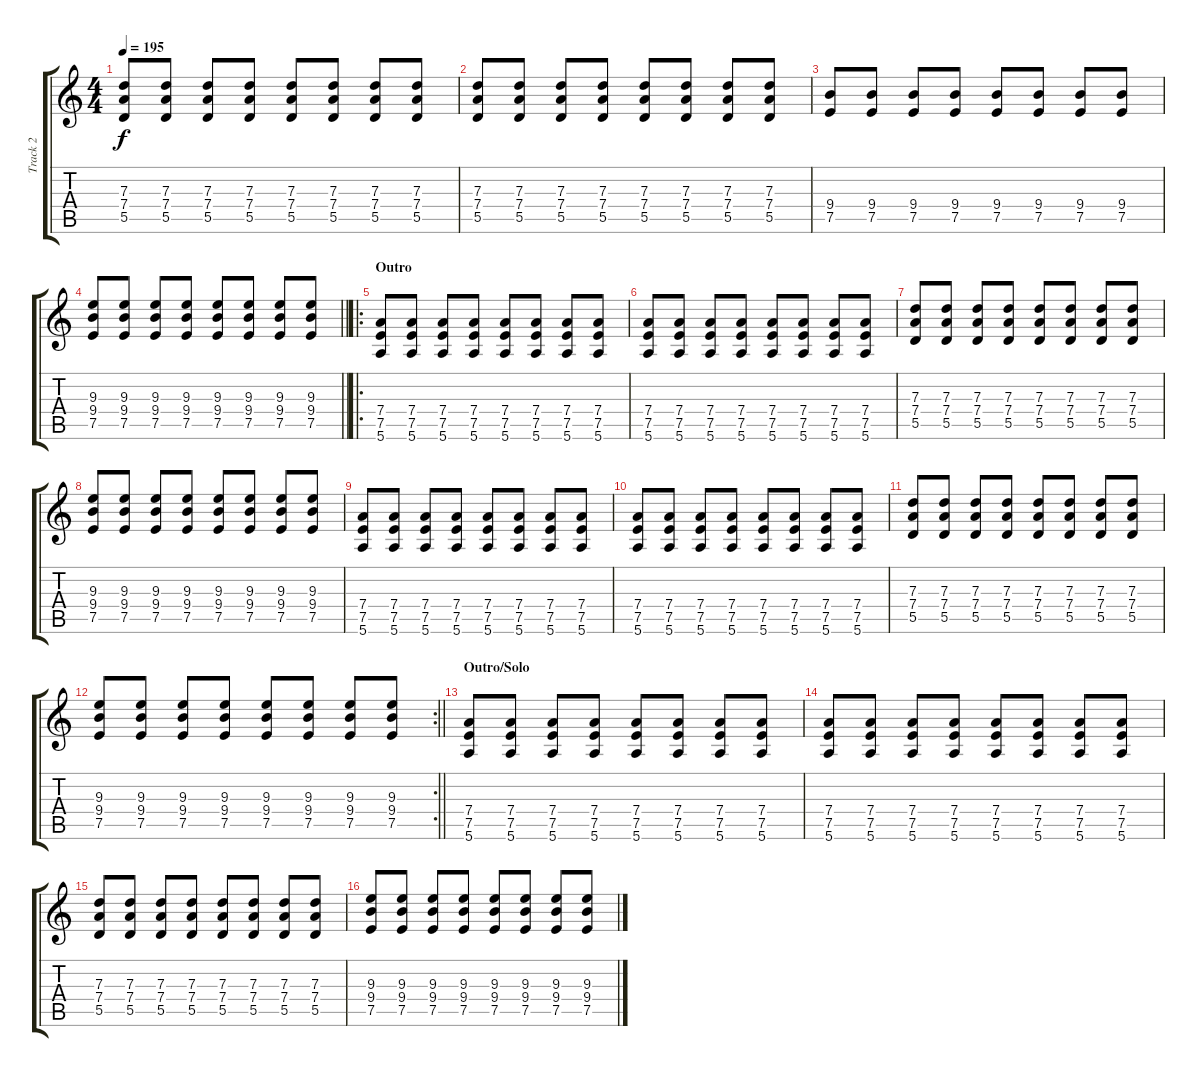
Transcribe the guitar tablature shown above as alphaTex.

\track ("Track 2" "Track 2") {instrument overdrivenguitar}
\staff {score tabs}
\tuning (E4 B3 G3 D3 A2 E2) {hide}
\ts (4 4)
\tempo 195
\clef g2
\ks c
(7.3 7.4 5.5).8{dy f} (7.3 7.4 5.5).8 (7.3 7.4 5.5).8 (7.3 7.4 5.5).8 (7.3 7.4 5.5).8 (7.3 7.4 5.5).8 (7.3 7.4 5.5).8 (7.3 7.4 5.5).8 |
(7.3 7.4 5.5).8 (7.3 7.4 5.5).8 (7.3 7.4 5.5).8 (7.3 7.4 5.5).8 (7.3 7.4 5.5).8 (7.3 7.4 5.5).8 (7.3 7.4 5.5).8 (7.3 7.4 5.5).8 |
(9.4 7.5).8 (9.4 7.5).8 (9.4 7.5).8 (9.4 7.5).8 (9.4 7.5).8 (9.4 7.5).8 (9.4 7.5).8 (9.4 7.5).8 |
\barLineRight lightlight
(9.3 9.4 7.5).8 (9.3 9.4 7.5).8 (9.3 9.4 7.5).8 (9.3 9.4 7.5).8 (9.3 9.4 7.5).8 (9.3 9.4 7.5).8 (9.3 9.4 7.5).8 (9.3 9.4 7.5).8 |
\ro
\section ("" "Outro")
(7.4 7.5 5.6).8 (7.4 7.5 5.6).8 (7.4 7.5 5.6).8 (7.4 7.5 5.6).8 (7.4 7.5 5.6).8 (7.4 7.5 5.6).8 (7.4 7.5 5.6).8 (7.4 7.5 5.6).8 |
(7.4 7.5 5.6).8 (7.4 7.5 5.6).8 (7.4 7.5 5.6).8 (7.4 7.5 5.6).8 (7.4 7.5 5.6).8 (7.4 7.5 5.6).8 (7.4 7.5 5.6).8 (7.4 7.5 5.6).8 |
(7.3 7.4 5.5).8 (7.3 7.4 5.5).8 (7.3 7.4 5.5).8 (7.3 7.4 5.5).8 (7.3 7.4 5.5).8 (7.3 7.4 5.5).8 (7.3 7.4 5.5).8 (7.3 7.4 5.5).8 |
(9.3 9.4 7.5).8 (9.3 9.4 7.5).8 (9.3 9.4 7.5).8 (9.3 9.4 7.5).8 (9.3 9.4 7.5).8 (9.3 9.4 7.5).8 (9.3 9.4 7.5).8 (9.3 9.4 7.5).8 |
(7.4 7.5 5.6).8 (7.4 7.5 5.6).8 (7.4 7.5 5.6).8 (7.4 7.5 5.6).8 (7.4 7.5 5.6).8 (7.4 7.5 5.6).8 (7.4 7.5 5.6).8 (7.4 7.5 5.6).8 |
(7.4 7.5 5.6).8 (7.4 7.5 5.6).8 (7.4 7.5 5.6).8 (7.4 7.5 5.6).8 (7.4 7.5 5.6).8 (7.4 7.5 5.6).8 (7.4 7.5 5.6).8 (7.4 7.5 5.6).8 |
(7.3 7.4 5.5).8 (7.3 7.4 5.5).8 (7.3 7.4 5.5).8 (7.3 7.4 5.5).8 (7.3 7.4 5.5).8 (7.3 7.4 5.5).8 (7.3 7.4 5.5).8 (7.3 7.4 5.5).8 |
\rc 2
\barLineRight lightlight
(9.3 9.4 7.5).8 (9.3 9.4 7.5).8 (9.3 9.4 7.5).8 (9.3 9.4 7.5).8 (9.3 9.4 7.5).8 (9.3 9.4 7.5).8 (9.3 9.4 7.5).8 (9.3 9.4 7.5).8 |
\section ("" "Outro/Solo")
(7.4 7.5 5.6).8 (7.4 7.5 5.6).8 (7.4 7.5 5.6).8 (7.4 7.5 5.6).8 (7.4 7.5 5.6).8 (7.4 7.5 5.6).8 (7.4 7.5 5.6).8 (7.4 7.5 5.6).8 |
(7.4 7.5 5.6).8 (7.4 7.5 5.6).8 (7.4 7.5 5.6).8 (7.4 7.5 5.6).8 (7.4 7.5 5.6).8 (7.4 7.5 5.6).8 (7.4 7.5 5.6).8 (7.4 7.5 5.6).8 |
(7.3 7.4 5.5).8 (7.3 7.4 5.5).8 (7.3 7.4 5.5).8 (7.3 7.4 5.5).8 (7.3 7.4 5.5).8 (7.3 7.4 5.5).8 (7.3 7.4 5.5).8 (7.3 7.4 5.5).8 |
(9.3 9.4 7.5).8 (9.3 9.4 7.5).8 (9.3 9.4 7.5).8 (9.3 9.4 7.5).8 (9.3 9.4 7.5).8 (9.3 9.4 7.5).8 (9.3 9.4 7.5).8 (9.3 9.4 7.5).8
